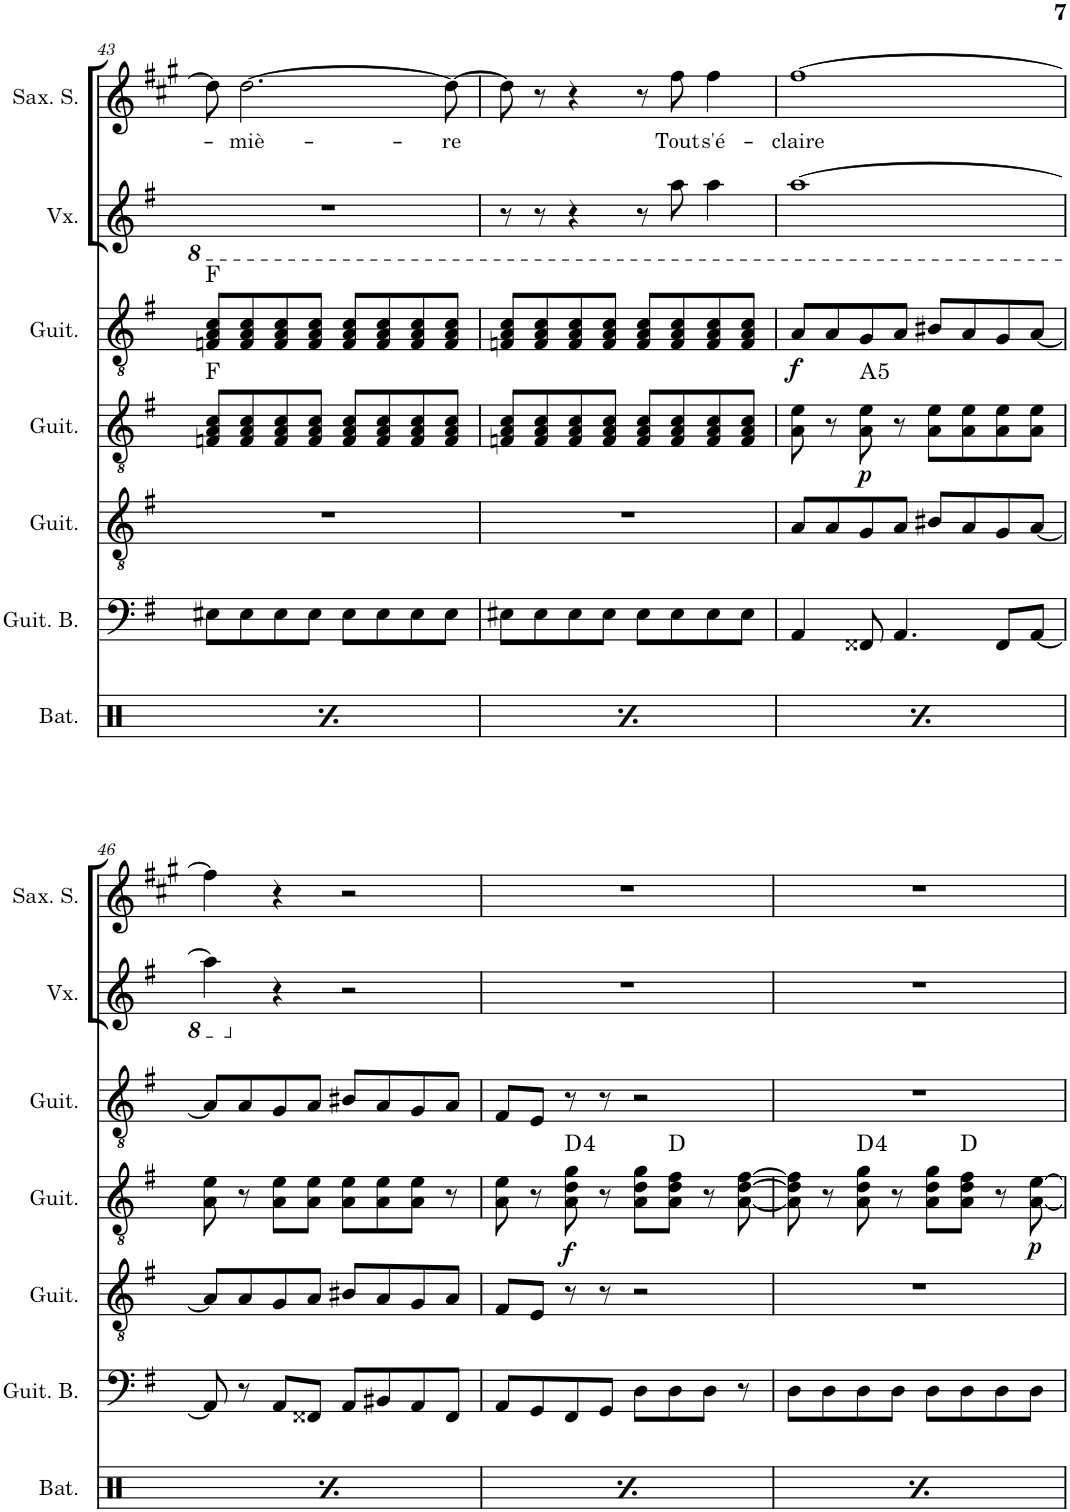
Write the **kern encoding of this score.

**kern	**kern	**kern	**kern	**dynam	**kern	**dynam	**harte	**kern	**kern	**text
*part7	*part6	*part5	*part4	*part4	*part3	*part3	*part3	*part2	*part1	*part1
*staff7	*staff6	*staff5	*staff4	*staff4	*staff3	*staff3	*	*staff2	*staff1	*staff1
*I"Batterie	*I"Guitare Basse	*I"Guitare Acoustique	*I"Guitare Acoustique	*	*I"Guitare Acoustique	*	*	*I"Voix	*I"Saxophone Soprano	*
*I'Bat.	*I'Guit. B.	*I'Guit.	*I'Guit.	*	*I'Guit.	*	*	*I'Vx.	*I'Sax. S.	*
!!LO:PB:g=z
*clefX	*clefF4	*clefGv2	*clefGv2	*	*clefGv2	*	*	*clefG2	*clefG2	*
*	*Trd7c12	*	*	*	*	*	*	*	*Trd1c2	*
*k[]	*k[f#]	*k[f#]	*k[f#]	*	*k[f#]	*	*	*k[f#]	*k[f#c#g#]	*
*M4/4	*M4/4	*M4/4	*M4/4	*	*M4/4	*	*	*M4/4	*M4/4	*
=43	=43	=43	=43	=43	=43	=43	=43	=43	=43	=43
*^	*	*	*	*	*	*	*	*	*	*
4r	8Rf\	8E#X\L	1r	8Fn/ 8A/ 8c/L	.	8Fn/ 8A/ 8c/L	.	F:maj	1r	8dd\]	.
!	!	!	!	!	!	!	!	!	!	!	!LO:LY:b
.	8r	8E#\	.	8F/ 8A/ 8c/	.	8F/ 8A/ 8c/	.	.	.	[2.dd\	-miè-
4Rcc/	4r	8E#\	.	8F/ 8A/ 8c/	.	8F/ 8A/ 8c/	.	.	.	.	.
.	.	8E#\J	.	8F/ 8A/ 8c/J	.	8F/ 8A/ 8c/J	.	.	.	.	.
4r	8Rf\	8E#\L	.	8F/ 8A/ 8c/L	.	8F/ 8A/ 8c/L	.	.	.	.	.
.	8r	8E#\	.	8F/ 8A/ 8c/	.	8F/ 8A/ 8c/	.	.	.	.	.
4Rcc/	4r	8E#\	.	8F/ 8A/ 8c/	.	8F/ 8A/ 8c/	.	.	.	.	.
!	!	!	!	!	!	!	!	!	!	!	!LO:LY:b
.	.	8E#\J	.	8F/ 8A/ 8c/J	.	8F/ 8A/ 8c/J	.	.	.	8dd\_	-re
=44	=44	=44	=44	=44	=44	=44	=44	=44	=44	=44	=44
4r	8Rf\	8E#X\L	1r	8Fn/ 8A/ 8c/L	.	8Fn/ 8A/ 8c/L	.	.	8r	8dd\]	.
.	8r	8E#\	.	8F/ 8A/ 8c/	.	8F/ 8A/ 8c/	.	.	8r	8r	.
4Rcc/	4r	8E#\	.	8F/ 8A/ 8c/	.	8F/ 8A/ 8c/	.	.	4r	4r	.
.	.	8E#\J	.	8F/ 8A/ 8c/J	.	8F/ 8A/ 8c/J	.	.	.	.	.
4r	8Rf\	8E#\L	.	8F/ 8A/ 8c/L	.	8F/ 8A/ 8c/L	.	.	8r	8r	.
!	!	!	!	!	!	!	!	!	!	!	!LO:LY:b
.	8r	8E#\	.	8F/ 8A/ 8c/	.	8F/ 8A/ 8c/	.	.	8a\	8ff#\	Tout
!	!	!	!	!	!	!	!	!	!	!	!LO:LY:b
4Rcc/	4r	8E#\	.	8F/ 8A/ 8c/	.	8F/ 8A/ 8c/	.	.	4a\	4ff#\	s'é-
.	.	8E#\J	.	8F/ 8A/ 8c/J	.	8F/ 8A/ 8c/J	.	.	.	.	.
=45	=45	=45	=45	=45	=45	=45	=45	=45	=45	=45	=45
!	!	!	!	!	!	!	!LO:DY:b	!	!	!	!LO:LY:b
4r	8Rf\	4AA/	8A/L	8A\ 8e\	.	8A/L	f	.	[1a	[1ff#	-claire
.	8r	.	8A/	8r	.	8A/	.	.	.	.	.
!	!	!	!	!	!LO:DY:b	!	!	!	!	!	!
4Rcc/	4r	8FF##X/	8G/	8A\ 8e\	p	8G/	.	.	.	.	.
.	.	4.AA/	8A/J	8r	.	8A/J	.	.	.	.	.
4r	8Rf\	.	8B#X/L	8A\ 8e\L	.	8B#X/L	.	.	.	.	.
.	8r	.	8A/	8A\ 8e\	.	8A/	.	.	.	.	.
4Rcc/	4r	8FF##/L	8G/	8A\ 8e\	.	8G/	.	.	.	.	.
.	.	[8AA/J	[8A/J	8A\ 8e\J	.	[8A/J	.	.	.	.	.
!!LO:LB:g=z
=46	=46	=46	=46	=46	=46	=46	=46	=46	=46	=46	=46
4r	8Rf\	8AA/]	8A/L]	8A\ 8e\	.	8A/L]	.	.	4a\]	4ff#\]	.
.	8r	8r	8A/	8r	.	8A/	.	.	.	.	.
4Rcc/	4r	8AA/L	8G/	8A\ 8e\L	.	8G/	.	.	4r	4r	.
.	.	8FF##X/J	8A/J	8A\ 8e\J	.	8A/J	.	.	.	.	.
4r	8Rf\	8AA/L	8B#X/L	8A\ 8e\L	.	8B#X/L	.	.	2r	2r	.
.	8r	8BB#X/	8A/	8A\ 8e\	.	8A/	.	.	.	.	.
4Rcc/	4r	8AA/	8G/	8A\ 8e\J	.	8G/	.	.	.	.	.
.	.	8FF##/J	8A/J	8r	.	8A/J	.	.	.	.	.
=47	=47	=47	=47	=47	=47	=47	=47	=47	=47	=47	=47
4r	8Rf\	8AA/L	8F#/L	8A\ 8e\	.	8F#/L	.	.	1r	1r	.
.	8r	8GG/	8E/J	8r	.	8E/J	.	.	.	.	.
!	!	!	!	!	!LO:DY:b	!	!	!	!	!	!
4Rcc/	4r	8FF#/	8r	8A\ 8d\ 8g\	f	8r	.	.	.	.	.
.	.	8GG/J	8r	8r	.	8r	.	.	.	.	.
4r	8Rf\	8D\L	2r	8A\ 8d\ 8g\L	.	2r	.	.	.	.	.
.	8r	8D\	.	8A\ 8d\ 8f#\J	.	.	.	.	.	.	.
4Rcc/	4r	8D\J	.	8r	.	.	.	.	.	.	.
.	.	8r	.	[8A\ [8d\ [8f#\	.	.	.	.	.	.	.
=48	=48	=48	=48	=48	=48	=48	=48	=48	=48	=48	=48
4r	8Rf\	8D\L	1r	8A\] 8d\] 8f#\]	.	1r	.	.	1r	1r	.
.	8r	8D\	.	8r	.	.	.	.	.	.	.
4Rcc/	4r	8D\	.	8A\ 8d\ 8g\	.	.	.	.	.	.	.
.	.	8D\J	.	8r	.	.	.	.	.	.	.
4r	8Rf\	8D\L	.	8A\ 8d\ 8g\L	.	.	.	.	.	.	.
.	8r	8D\	.	8A\ 8d\ 8f#\J	.	.	.	.	.	.	.
4Rcc/	4r	8D\	.	8r	.	.	.	.	.	.	.
!	!	!	!	!	!LO:DY:b	!	!	!	!	!	!
.	.	8D\J	.	[8A\ [8e\	p	.	.	.	.	.	.
*v	*v	*	*	*	*	*	*	*	*	*	*
=	=	=	=	=	=	=	=	=	=	=
*-	*-	*-	*-	*-	*-	*-	*-	*-	*-	*-
